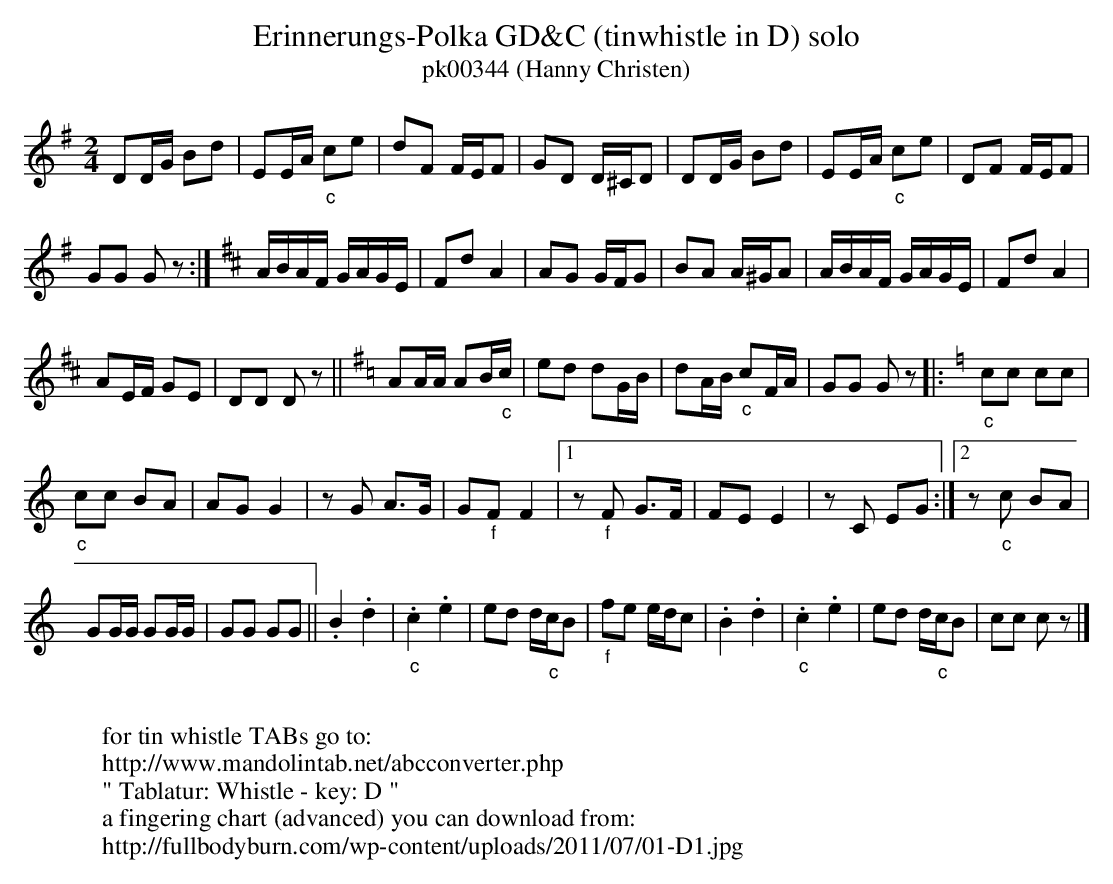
X:1
T:Erinnerungs-Polka GD&C (tinwhistle in D) solo
T:pk00344 (Hanny Christen)
M:2/4
L:1/8
K:G transpose=12
DD/2G/2 Bd | EE/2A/2 "_c"ce | dF F/2E/2F | GD D/2^C/2D | DD/2G/2 Bd | EE/2A/2 "_c"ce | \
DF F/2E/2F |
GG Gz :| [K:D] A/2B/2A/2F/2 G/2A/2G/2E/2 | FdA2 | AG G/2F/2G | BA A/2^G/2A | \
A/2B/2A/2F/2 G/2A/2G/2E/2 | FdA2 |
AE/2F/2 GE | DD Dz || [K:G] AA/2A/2 AB/2"_c"c/2 | ed dG/2B/2 | \
dA/2B/2 "_c"cF/2A/2 | GG Gz |: [K:C] "_c"cc cc |
"_c"cc BA | AGG2 | zG A>G | \
G"_f"FF2 |1 z"_f"F G>F | FEE2 | zC EG :|2 z"_c"c BA |
GG/2G/2 GG/2G/2 | GG GG || \
.B2.d2 | "_c".c2.e2 | ed d/2"_c"c/2B | "_f"fe e/2d/2c | .B2.d2 | "_c".c2.e2 | ed d/2"_c"c/2B | cc cz |]
W:
W:for tin whistle TABs go to:
W:http://www.mandolintab.net/abcconverter.php
W:" Tablatur: Whistle - key: D "
W:a fingering chart (advanced) you can download from:
W:http://fullbodyburn.com/wp-content/uploads/2011/07/01-D1.jpg
